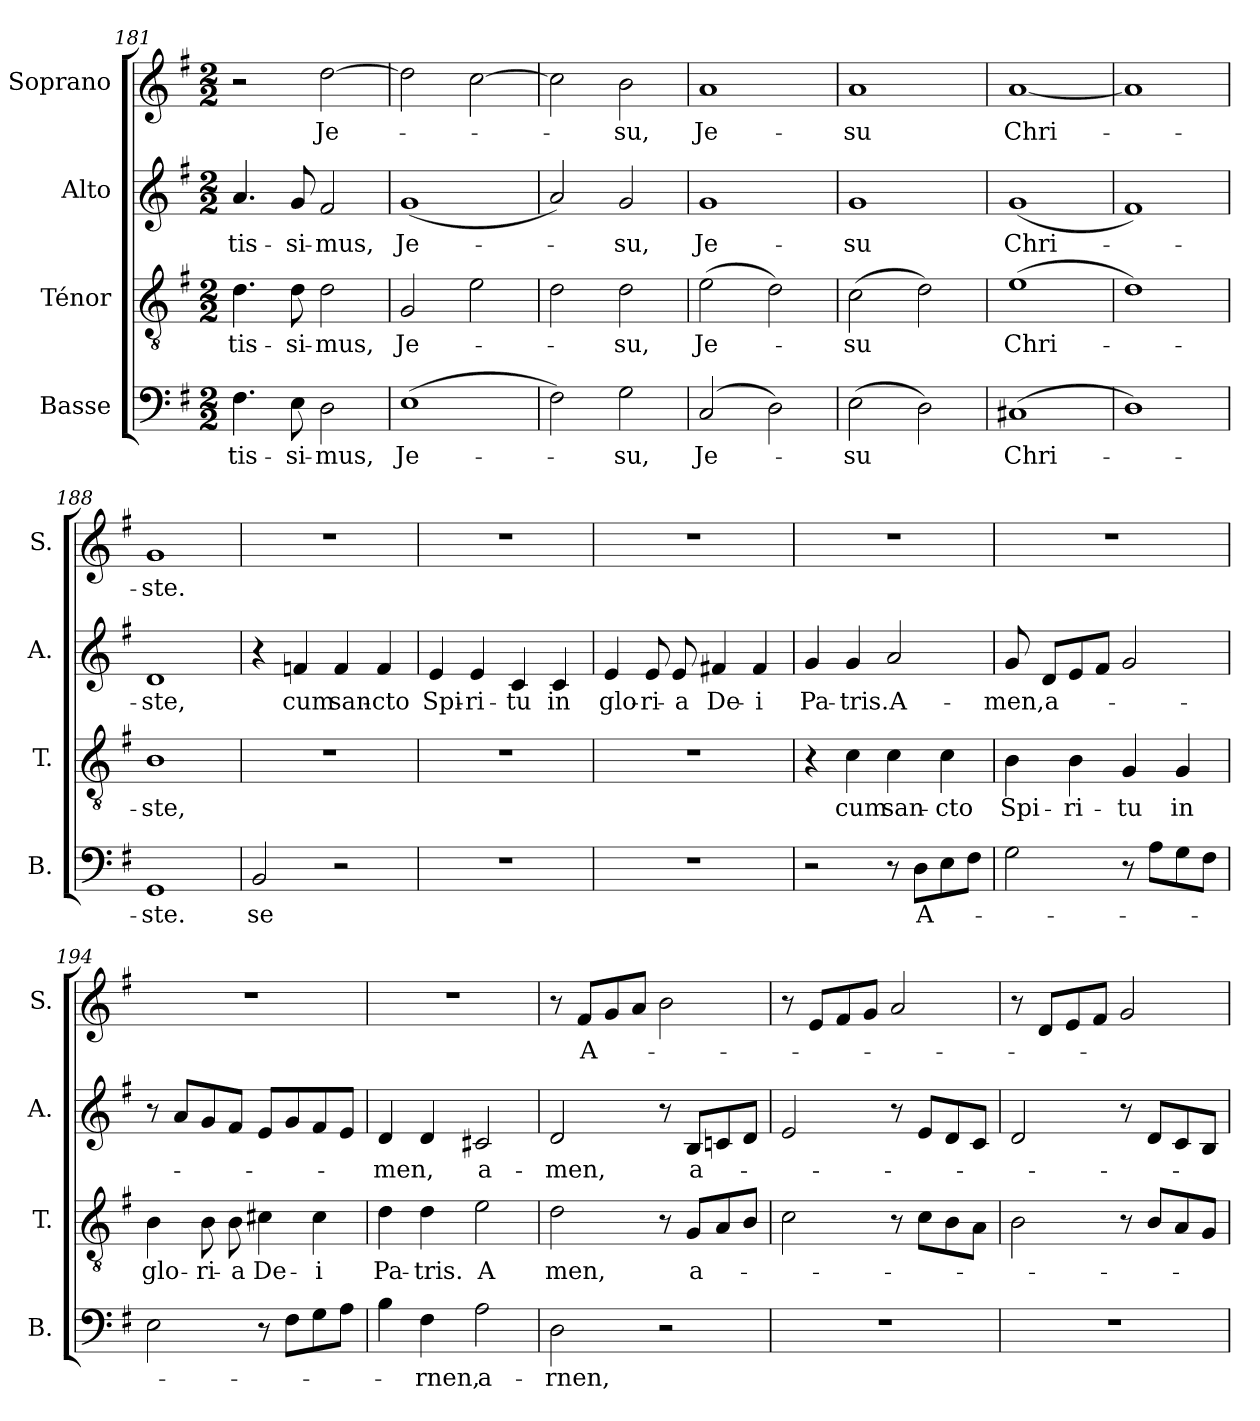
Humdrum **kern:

**kern	**text	**kern	**text	**kern	**text	**kern	**text
*part4	*part4	*part3	*part3	*part2	*part2	*part1	*part1
*staff4	*staff4	*staff3	*staff3	*staff2	*staff2	*staff1	*staff1
*I"Basse	*	*I"Ténor	*	*I"Alto	*	*I"Soprano	*
*I'B.	*	*I'T.	*	*I'A.	*	*I'S.	*
*clefF4	*	*clefGv2	*	*clefG2	*	*clefG2	*
*k[f#]	*	*k[f#]	*	*k[f#]	*	*k[f#]	*
*M2/2	*	*M2/2	*	*M2/2	*	*M2/2	*
=181	=181	=181	=181	=181	=181	=181	=181
!	!LO:LY:b	!	!LO:LY:b	!	!LO:LY:b	!	!
4.F#\	-tis-	4.d\	-tis-	4.a/	-tis-	2r	.
!	!LO:LY:b	!	!LO:LY:b	!	!LO:LY:b	!	!
8E\	-si-	8d\	-si-	8g/	-si-	.	.
!	!LO:LY:b	!	!LO:LY:b	!	!LO:LY:b	!	!LO:LY:b
2D\	-mus,	2d\	-mus,	2f#/	-mus,	[2dd\	Je-
=182	=182	=182	=182	=182	=182	=182	=182
!	!LO:LY:b	!	!LO:LY:b	!	!LO:LY:b	!	!
(1E	Je-	2G/	Je-	(1g	Je-	2dd\]	.
.	.	2e\	.	.	.	[2cc\	.
!!LO:PB:g=z
=183	=183	=183	=183	=183	=183	=183	=183
2F#\)	.	2d\	.	2a/)	.	2cc\]	.
!	!LO:LY:b	!	!LO:LY:b	!	!LO:LY:b	!	!LO:LY:b
2G\	-su,	2d\	-su,	2g/	-su,	2b\	-su,
=184	=184	=184	=184	=184	=184	=184	=184
!	!LO:LY:b	!	!LO:LY:b	!	!LO:LY:b	!	!LO:LY:b
(2C/	Je-	(2e\	Je-	1g	Je-	1a	Je-
2D\)	.	2d\)	.	.	.	.	.
=185	=185	=185	=185	=185	=185	=185	=185
!	!LO:LY:b	!	!LO:LY:b	!	!LO:LY:b	!	!LO:LY:b
(2E\	-su	(2c\	-su	1g	-su	1a	-su
2D\)	.	2d\)	.	.	.	.	.
=186	=186	=186	=186	=186	=186	=186	=186
!	!LO:LY:b	!	!LO:LY:b	!	!LO:LY:b	!	!LO:LY:b
(1C#X	Chri-	(1e	Chri-	(>1g	Chri-	[>1a	Chri-
=187	=187	=187	=187	=187	=187	=187	=187
1D)	.	1d)	.	1f#)	.	1a]	.
=188	=188	=188	=188	=188	=188	=188	=188
!	!LO:LY:b	!	!LO:LY:b	!	!LO:LY:b	!	!LO:LY:b
1GG	-ste.	1B	-ste,	1d	-ste,	1g	-ste.
=189	=189	=189	=189	=189	=189	=189	=189
!	!LO:LY:b	!	!	!	!	!	!
2BB/	se	1r	.	4r	.	1r	.
!	!	!	!	!	!LO:LY:b	!	!
.	.	.	.	4fn/	cum	.	.
!	!	!	!	!	!LO:LY:b	!	!
2r	.	.	.	4f/	san-	.	.
!	!	!	!	!	!LO:LY:b	!	!
.	.	.	.	4f/	-cto	.	.
=190	=190	=190	=190	=190	=190	=190	=190
!	!	!	!	!	!LO:LY:b	!	!
1r	.	1r	.	4e/	Spi-	1r	.
!	!	!	!	!	!LO:LY:b	!	!
.	.	.	.	4e/	-ri-	.	.
!	!	!	!	!	!LO:LY:b	!	!
.	.	.	.	4c/	-tu	.	.
!	!	!	!	!	!LO:LY:b	!	!
.	.	.	.	4c/	in	.	.
=191	=191	=191	=191	=191	=191	=191	=191
!	!	!	!	!	!LO:LY:b	!	!
1r	.	1r	.	4e/	glo-	1r	.
!	!	!	!	!	!LO:LY:b	!	!
.	.	.	.	8e/	-ri-	.	.
!	!	!	!	!	!LO:LY:b	!	!
.	.	.	.	8e/	-a	.	.
!	!	!	!	!	!LO:LY:b	!	!
.	.	.	.	4f#X/	De-	.	.
!	!	!	!	!	!LO:LY:b	!	!
.	.	.	.	4f#/	-i	.	.
!!LO:LB:g=z
=192	=192	=192	=192	=192	=192	=192	=192
!	!	!	!	!	!LO:LY:b	!	!
2r	.	4r	.	4g/	Pa-	1r	.
!	!	!	!LO:LY:b	!	!LO:LY:b	!	!
.	.	4c\	cum	4g/	-tris.	.	.
!	!	!	!LO:LY:b	!	!LO:LY:b	!	!
8r	.	4c\	san-	2a/	A-	.	.
!	!LO:LY:b	!	!	!	!	!	!
8D\L	A-	.	.	.	.	.	.
!	!	!	!LO:LY:b	!	!	!	!
8E\	.	4c\	-cto	.	.	.	.
8F#\J	.	.	.	.	.	.	.
=193	=193	=193	=193	=193	=193	=193	=193
!	!	!	!LO:LY:b	!	!LO:LY:b	!	!
2G\	.	4B\	Spi-	8g/	-men,	1r	.
!	!	!	!	!	!LO:LY:b	!	!
.	.	.	.	8d/L	a-	.	.
!	!	!	!LO:LY:b	!	!	!	!
.	.	4B\	-ri-	8e/	.	.	.
.	.	.	.	8f#/J	.	.	.
!	!	!	!LO:LY:b	!	!	!	!
8r	.	4G/	-tu	2g/	.	.	.
8A\L	.	.	.	.	.	.	.
!	!	!	!LO:LY:b	!	!	!	!
8G\	.	4G/	in	.	.	.	.
8F#\J	.	.	.	.	.	.	.
=194	=194	=194	=194	=194	=194	=194	=194
!	!	!	!LO:LY:b	!	!	!	!
2E\	.	4B\	glo-	8r	.	1r	.
.	.	.	.	8a/L	.	.	.
!	!	!	!LO:LY:b	!	!	!	!
.	.	8B\	-ri-	8g/	.	.	.
!	!	!	!LO:LY:b	!	!	!	!
.	.	8B\	-a	8f#/J	.	.	.
!	!	!	!LO:LY:b	!	!	!	!
8r	.	4c#X\	De-	8e/L	.	.	.
8F#\L	.	.	.	8g/	.	.	.
!	!	!	!LO:LY:b	!	!	!	!
8G\	.	4c#\	i	8f#/	.	.	.
8A\J	.	.	.	8e/J	.	.	.
=195	=195	=195	=195	=195	=195	=195	=195
!	!	!	!LO:LY:b	!	!LO:LY:b	!	!
4B\	.	4d\	Pa-	4d/	-men,	1r	.
!	!LO:LY:b	!	!LO:LY:b	!	!	!	!
4F#\	-rnen,	4d\	-tris.	4d/	.	.	.
!	!LO:LY:b	!	!LO:LY:b	!	!LO:LY:b	!	!
2A\	a-	2e\	A	2c#X/	-a-	.	.
=196	=196	=196	=196	=196	=196	=196	=196
!	!LO:LY:b	!	!LO:LY:b	!	!LO:LY:b	!	!
2D\	-rnen,	2d\	men,	2d/	-men,	8r	.
!	!	!	!	!	!	!	!LO:LY:b
.	.	.	.	.	.	8f#/L	A-
.	.	.	.	.	.	8g/	.
.	.	.	.	.	.	8a/J	.
2r	.	8r	.	8r	.	2b\	.
!	!	!	!LO:LY:b	!	!LO:LY:b	!	!
.	.	8G/L	a-	8B/L	a-	.	.
.	.	8A/	.	8cni/	.	.	.
.	.	8B/J	.	8d/J	.	.	.
=197	=197	=197	=197	=197	=197	=197	=197
1r	.	2c\	.	2e/	.	8r	.
.	.	.	.	.	.	8e/L	.
.	.	.	.	.	.	8f#/	.
.	.	.	.	.	.	8g/J	.
.	.	8r	.	8r	.	2a/	.
.	.	8c\L	.	8e/L	.	.	.
.	.	8B\	.	8d/	.	.	.
.	.	8A\J	.	8c/J	.	.	.
!!LO:LB:g=z
=198	=198	=198	=198	=198	=198	=198	=198
1r	.	2B\	.	2d/	.	8r	.
.	.	.	.	.	.	8d/L	.
.	.	.	.	.	.	8e/	.
.	.	.	.	.	.	8f#/J	.
.	.	8r	.	8r	.	2g/	.
.	.	8B/L	.	8d/L	.	.	.
.	.	8A/	.	8c/	.	.	.
.	.	8G/J	.	8B/J	.	.	.
=	=	=	=	=	=	=	=
*-	*-	*-	*-	*-	*-	*-	*-
